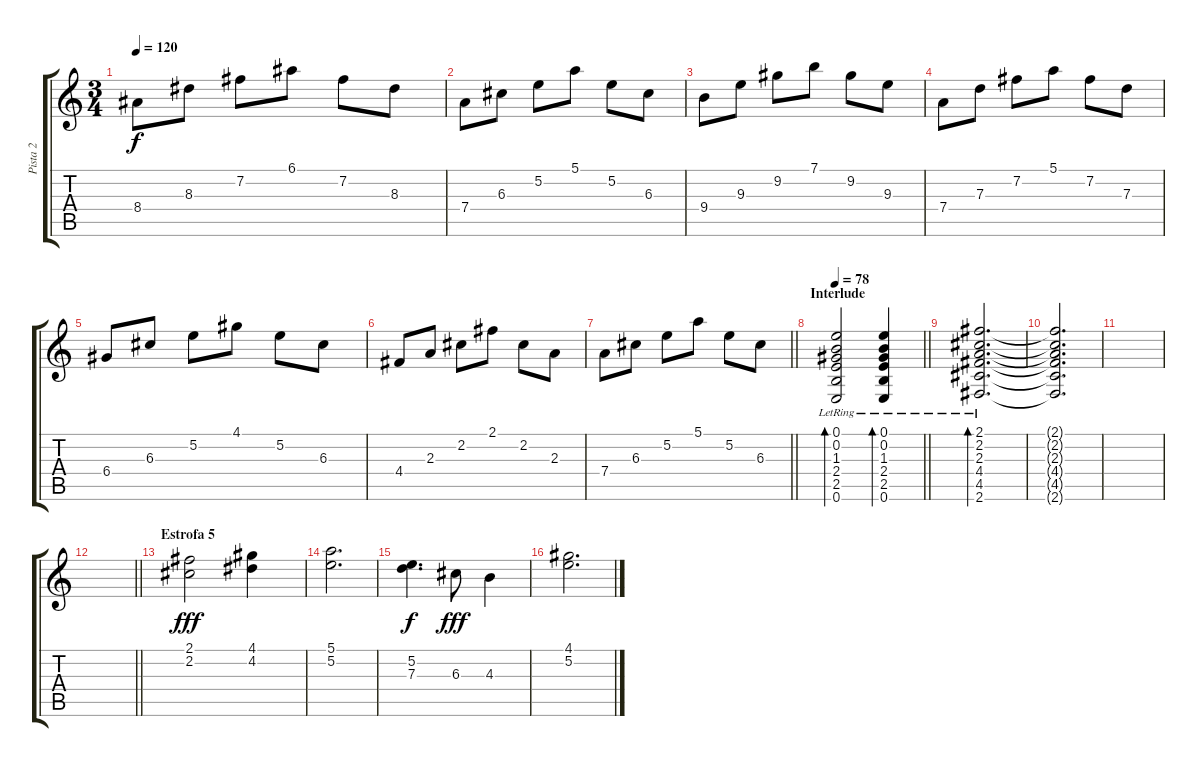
\track ("Pista 2" "Pista 2") {instrument overdrivenguitar}
\staff {score tabs}
\tuning (E4 B3 G3 D3 A2 E2) {hide}
\ts (3 4)
\tempo 120
\clef g2
\ks c
8.4.8{dy f} 8.3.8 7.2.8 6.1.8 7.2.8 8.3.8 |
7.4.8 6.3.8 5.2.8 5.1.8 5.2.8 6.3.8 |
9.4.8 9.3.8 9.2.8 7.1.8 9.2.8 9.3.8 |
7.4.8 7.3.8 7.2.8 5.1.8 7.2.8 7.3.8 |
6.4.8 6.3.8 5.2.8 4.1.8 5.2.8 6.3.8 |
4.4.8{volume 11 instrument electricguitarclean} 2.3.8 2.2.8 2.1.8 2.2.8 2.3.8 |
\barLineRight lightlight
7.4.8 6.3.8 5.2.8 5.1.8 5.2.8 6.3.8 |
\section ("" "Interlude")
\tempo 78
\barLineRight lightlight
(0.1{lr} 0.2{lr} 1.3{lr} 2.4{lr} 2.5{lr} 0.6{lr}).2{bd 240} (0.1{lr} 0.2{lr} 1.3{lr} 2.4{lr} 2.5{lr} 0.6{lr}).4{bd 120} |
(2.1{lr} 2.2{lr} 2.3{lr} 4.4{lr} 4.5{lr} 2.6{lr}).2{d bd 480} |
(2.1{t} 2.2{t} 2.3{t} 4.4{t} 4.5{t} 2.6{t}).2{d} |
|
\barLineRight lightlight
|
\section ("" "Estrofa 5")
(2.1 2.2).2{dy fff volume 9 instrument electricguitarclean} (4.1 4.2).4 |
(5.1 5.2).2{d} |
(5.2 7.3).4{d dy f} 6.3.8{dy fff} 4.3.4 |
(4.1 5.2).2{d}
